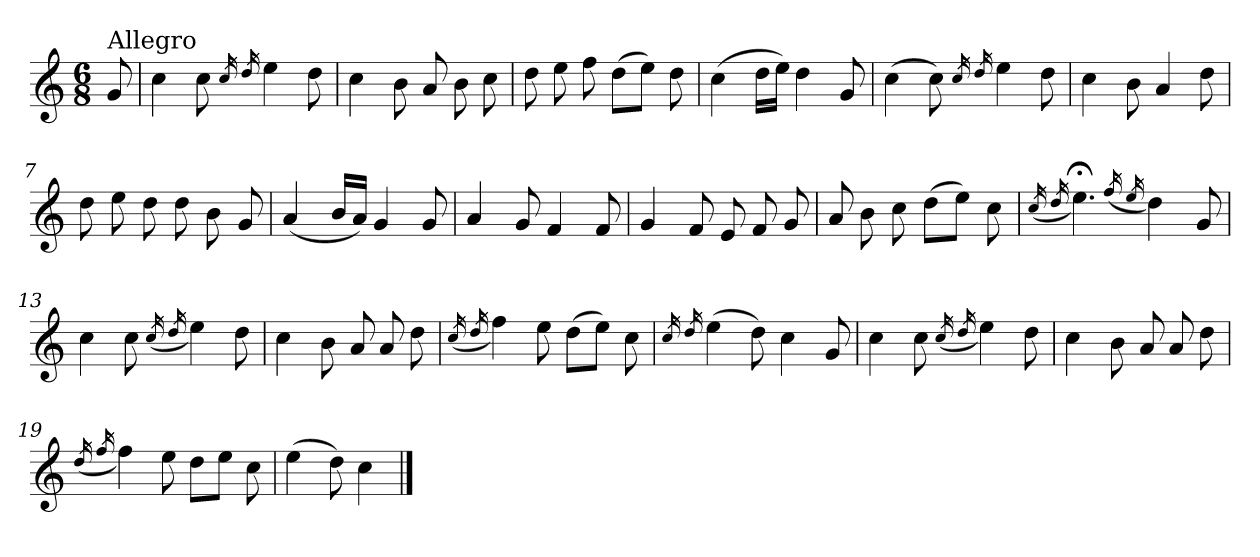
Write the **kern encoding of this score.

**kern
*part1
*staff1
*clefG2
*k[]
*a:
*M6/8
=
!LO:TX:a:t=Allegro
8g/
=1
4cc\
8cc\
16qcc/
16qdd/
4ee\
8dd\
=2
4cc\
8b\
8a/
8b\
8cc\
=3
8dd\
8ee\
8ff\
(>8dd\L
8ee\J)
8dd\
=4
(>4cc\
16dd\LL
16ee\JJ)
4dd\
8g/
=5
(>4cc\
8cc\)
16qcc/
16qdd/
4ee\
8dd\
!!LO:LB:g=z
=6
4cc\
8b\
4a/
8dd\
=7
8dd\
8ee\
8dd\
8dd\
8b\
8g/
=8
(<4a/
16b/LL
16a/JJ)
4g/
8g/
=9
4a/
8g/
4f/
8f/
=10
4g/
8f/
8e/
8f/
8g/
=11
8a/
8b\
8cc\
(>8dd\L
8ee\J)
8cc\
!!LO:LB:g=z
=12
(<16qcc/
16qdd/
4.ee;<\)
(<16qff/
16qee/
4dd\)
8g/
=13
4cc\
8cc\
(<16qcc/
16qdd/
4ee\)
8dd\
=14
4cc\
8b\
8a/
8a/
8dd\
=15
(<16qcc/
16qdd/
4ff\)
8ee\
(>8dd\L
8ee\J)
8cc\
=16
16qcc/
16qdd/
(>4ee\
8dd\)
4cc\
8g/
=17
4cc\
8cc\
(<16qcc/
16qdd/
4ee\)
8dd\
!!LO:LB:g=z
=18
4cc\
8b\
8a/
8a/
8dd\
=19
(<16qdd/
16qff/
4ff\)
8ee\
8dd\L
8ee\J
8cc\
=20
(>4ee\
8dd\)
4cc\
==
*-
